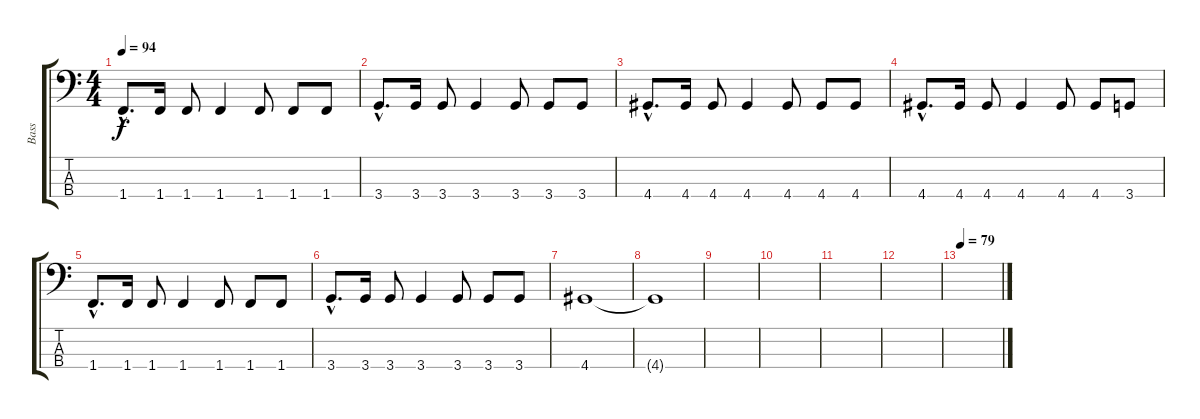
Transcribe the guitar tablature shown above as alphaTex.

\track ("Bass" "Bass") {instrument acousticguitarnylon}
\staff {score tabs}
\tuning (G2 D2 A1 E1) {hide}
\ts (4 4)
\tempo 94
\clef f4
\ks c
1.4{hac}.8{d dy f} 1.4.16 1.4.8 1.4.4 1.4.8 1.4.8 1.4.8 |
3.4{hac}.8{d} 3.4.16 3.4.8 3.4.4 3.4.8 3.4.8 3.4.8 |
4.4{hac}.8{d} 4.4.16 4.4.8 4.4.4 4.4.8 4.4.8 4.4.8 |
4.4{hac}.8{d} 4.4.16 4.4.8 4.4.4 4.4.8 4.4.8 3.4.8 |
1.4{hac}.8{d} 1.4.16 1.4.8 1.4.4 1.4.8 1.4.8 1.4.8 |
3.4{hac}.8{d} 3.4.16 3.4.8 3.4.4 3.4.8 3.4.8 3.4.8 |
4.4.1{volume 0} |
4.4{t}.1 |
|
|
|
|
\tempo 79
